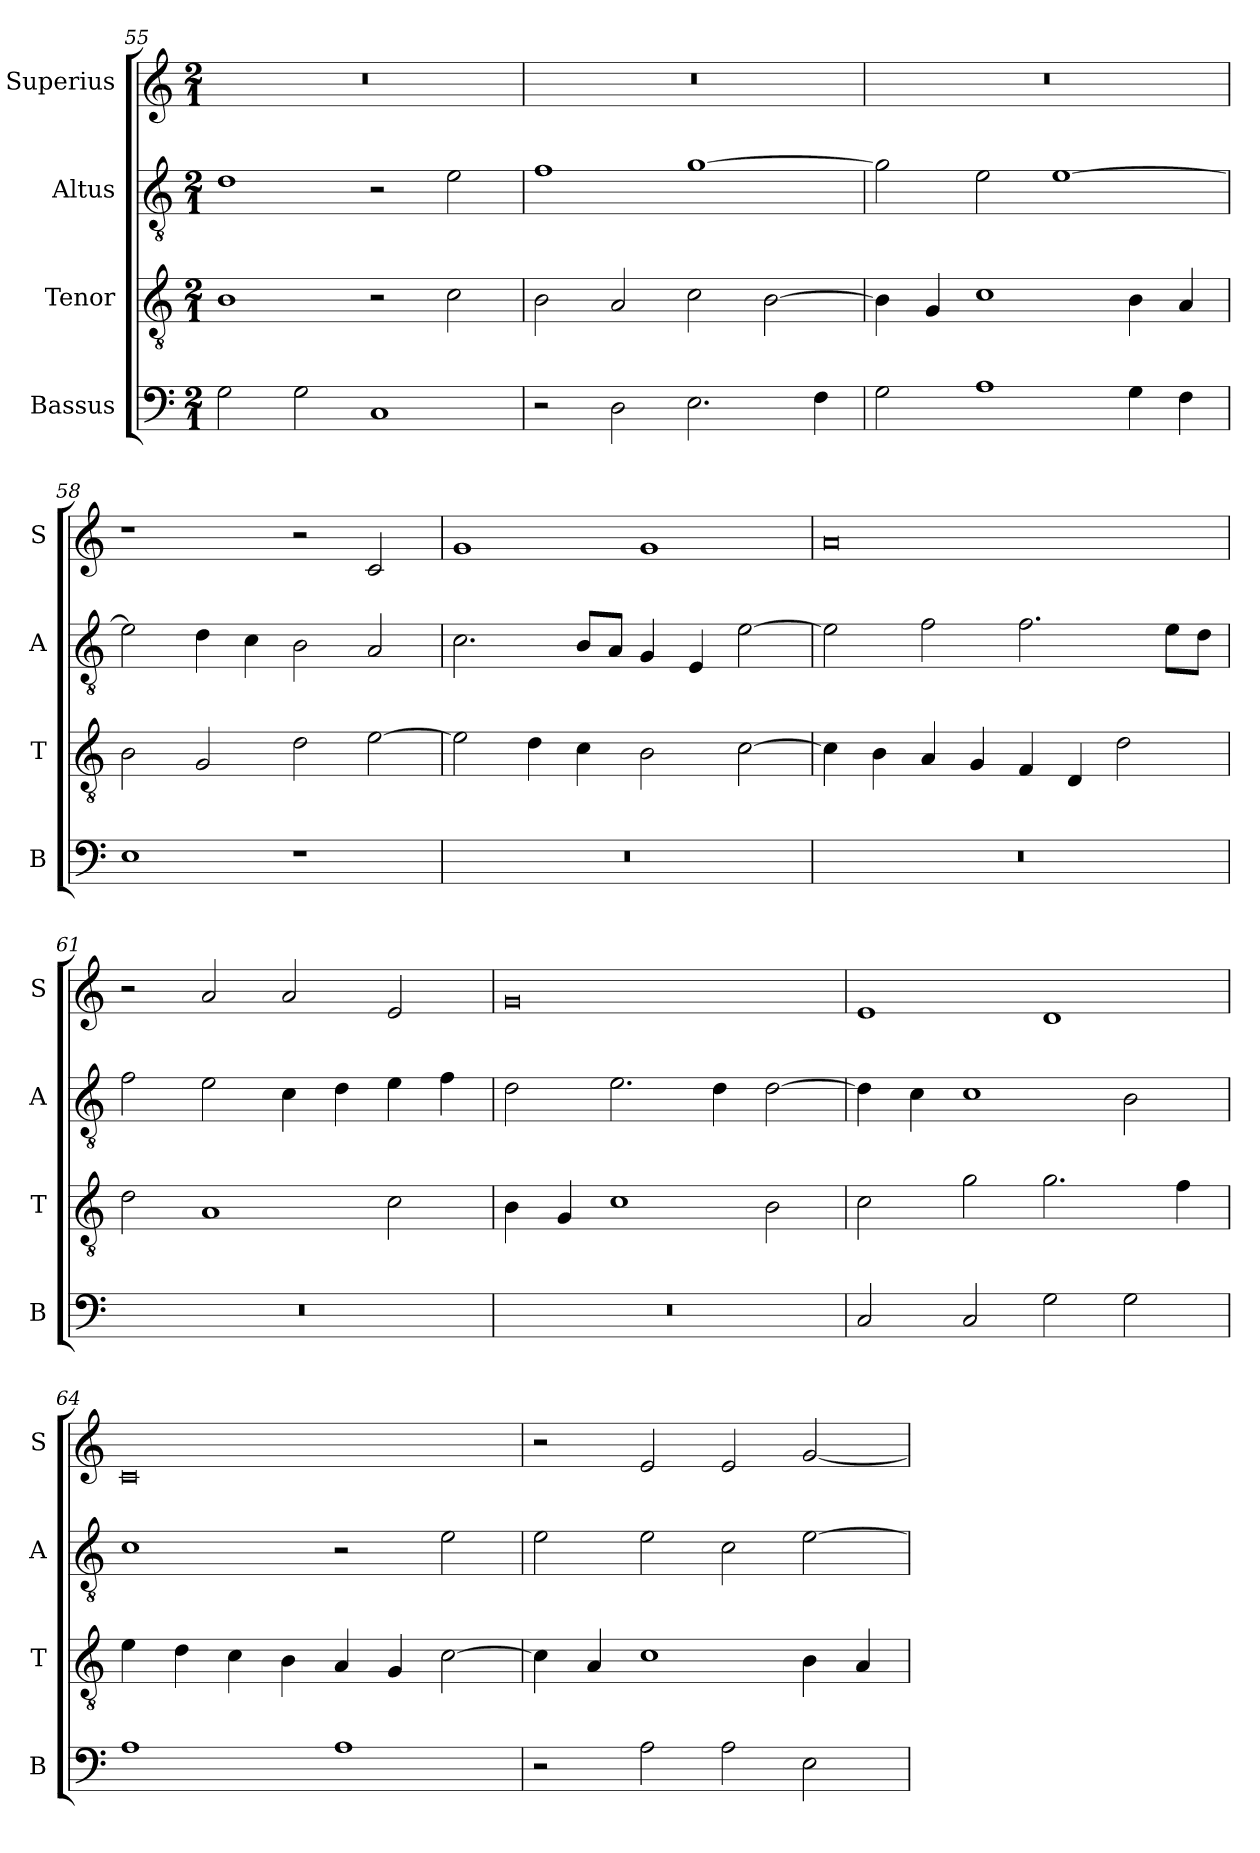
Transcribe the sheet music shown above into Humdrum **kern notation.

**kern	**kern	**kern	**kern
*part4	*part3	*part2	*part1
*staff4	*staff3	*staff2	*staff1
*I"Bassus	*I"Tenor	*I"Altus	*I"Superius
*I'B	*I'T	*I'A	*I'S
*clefF4	*clefGv2	*clefGv2	*clefG2
*k[]	*k[]	*k[]	*k[]
*C:	*C:	*C:	*C:
*M2/1	*M2/1	*M2/1	*M2/1
=55	=55	=55	=55
2G	1B	1d	0r
2G	.	.	.
1C	2r	2r	.
.	2c	2e	.
=56	=56	=56	=56
2r	2B	1f	0r
2D	2A	.	.
2.E	2c	[1g	.
.	[2B	.	.
4F	.	.	.
=57	=57	=57	=57
2G	4B]	2g]	0r
.	4G	.	.
1A	1c	2e	.
.	.	[1e	.
4G	4B	.	.
4F	4A	.	.
=58	=58	=58	=58
1E	2B	2e]	1r
.	2G	4d	.
.	.	4c	.
1r	2d	2B	2r
.	[2e	2A	2c
=59	=59	=59	=59
0r	2e]	2.c	1g
.	4d	.	.
.	4c	8BL	.
.	.	8AJ	.
.	2B	4G	1g
.	.	4E	.
.	[2c	[2e	.
=60	=60	=60	=60
0r	4c]	2e]	0a
.	4B	.	.
.	4A	2f	.
.	4G	.	.
.	4F	2.f	.
.	4D	.	.
.	2d	.	.
.	.	8eL	.
.	.	8dJ	.
=61	=61	=61	=61
0r	2d	2f	2r
.	1A	2e	2a
.	.	4c	2a
.	.	4d	.
.	2c	4e	2e
.	.	4f	.
=62	=62	=62	=62
0r	4B	2d	0g
.	4G	.	.
.	1c	2.e	.
.	.	4d	.
.	2B	[2d	.
=63	=63	=63	=63
2C	2c	4d]	1e
.	.	4c	.
2C	2g	1c	.
2G	2.g	.	1d
2G	.	2B	.
.	4f	.	.
=64	=64	=64	=64
1A	4e	1c	0c
.	4d	.	.
.	4c	.	.
.	4B	.	.
1A	4A	2r	.
.	4G	.	.
.	[2c	2e	.
=65	=65	=65	=65
2r	4c]	2e	2r
.	4A	.	.
2A	1c	2e	2e
2A	.	2c	2e
2E	4B	[2e	[2g
.	4A	.	.
=	=	=	=
*-	*-	*-	*-
